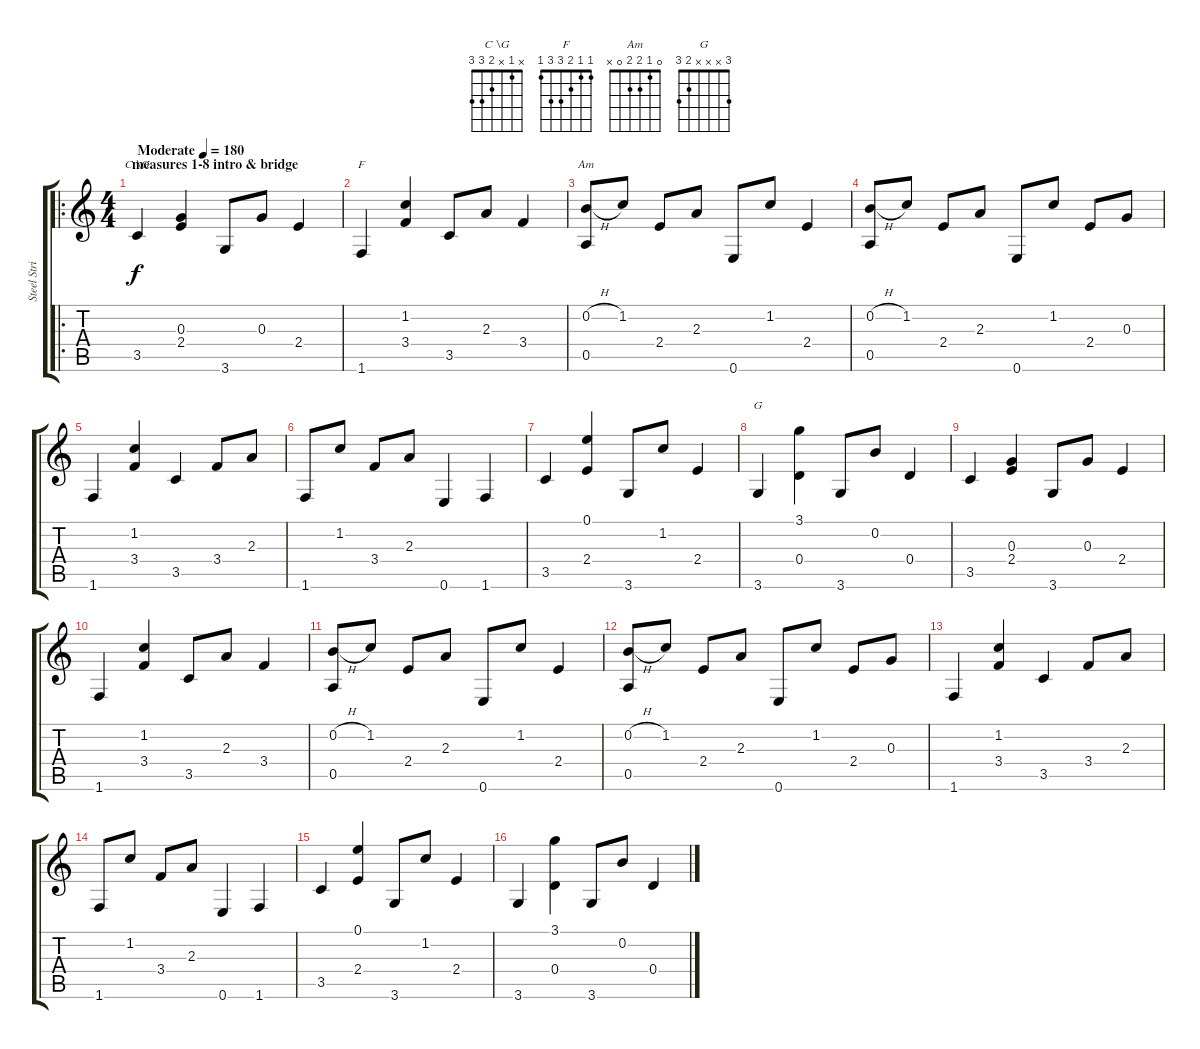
\track ("Steel String Guitar" "Steel Stri") {instrument acousticguitarsteel}
\staff {score tabs}
\tuning (E4 B3 G3 D3 A2 E2) {hide}
\chord ("C \\G" x 1 x 2 3 3)
\chord ("F" 1 1 2 3 3 1)
\chord ("Am" 0 1 2 2 0 x)
\chord ("G" 3 x x x 2 3)
\ro
\ts (4 4)
\section ("" "measures 1-8 intro & bridge")
\tempo (180 "Moderate")
\clef g2
\ks c
3.5.4{ch "C \\G" dy f instrument acousticguitarsteel} (0.3 2.4).4 3.6.8 0.3.8 2.4.4 |
1.6.4{ch "F"} (1.2 3.4).4 3.5.8 2.3.8 3.4.4 |
(0.2{h} 0.5).8{ch "Am"} 1.2.8 2.4.8 2.3.8 0.6.8 1.2.8 2.4.4 |
(0.2{h} 0.5).8 1.2.8 2.4.8 2.3.8 0.6.8 1.2.8 2.4.8 0.3.8 |
1.6.4 (1.2 3.4).4 3.5.4 3.4.8 2.3.8 |
1.6.8 1.2.8 3.4.8 2.3.8 0.6.4 1.6.4 |
3.5.4 (0.1 2.4).4 3.6.8 1.2.8 2.4.4 |
3.6.4{ch "G"} (3.1 0.4).4 3.6.8 0.2.8 0.4.4 |
3.5.4 (0.3 2.4).4 3.6.8 0.3.8 2.4.4 |
1.6.4 (1.2 3.4).4 3.5.8 2.3.8 3.4.4 |
(0.2{h} 0.5).8 1.2.8 2.4.8 2.3.8 0.6.8 1.2.8 2.4.4 |
(0.2{h} 0.5).8 1.2.8 2.4.8 2.3.8 0.6.8 1.2.8 2.4.8 0.3.8 |
1.6.4 (1.2 3.4).4 3.5.4 3.4.8 2.3.8 |
1.6.8 1.2.8 3.4.8 2.3.8 0.6.4 1.6.4 |
3.5.4 (0.1 2.4).4 3.6.8 1.2.8 2.4.4 |
3.6.4 (3.1 0.4).4 3.6.8 0.2.8 0.4.4
